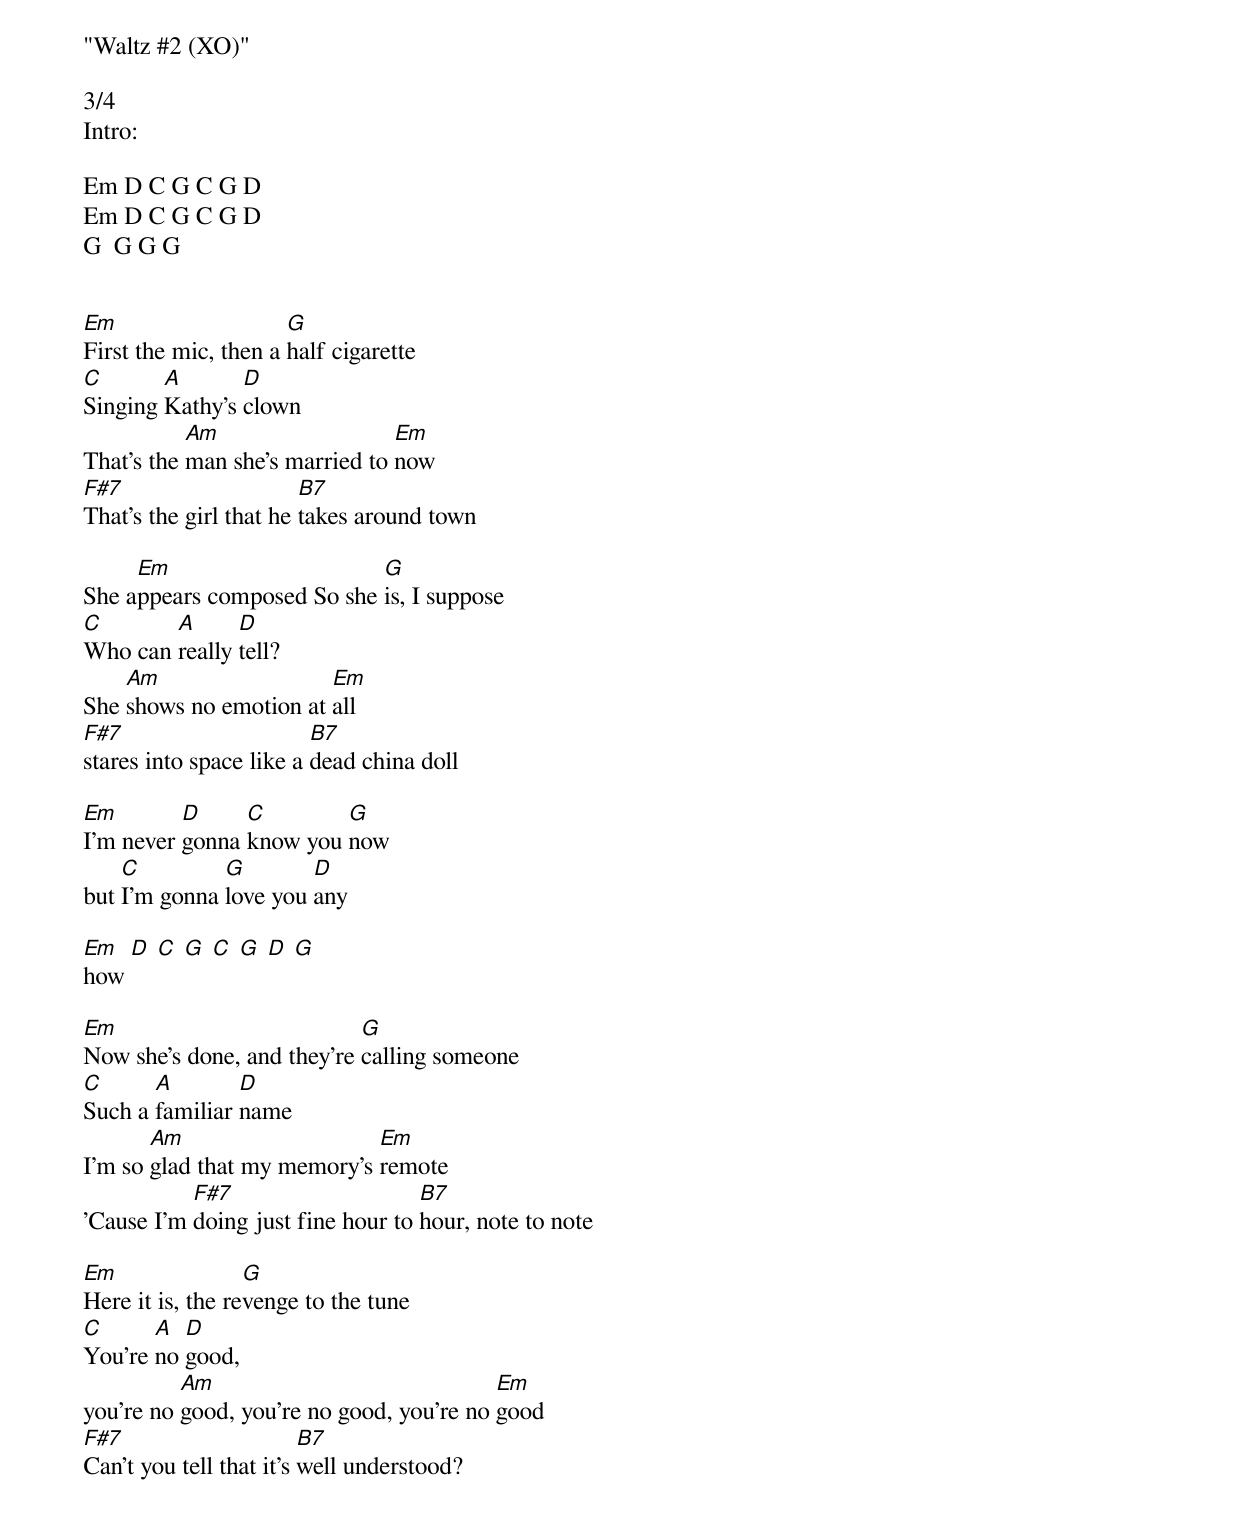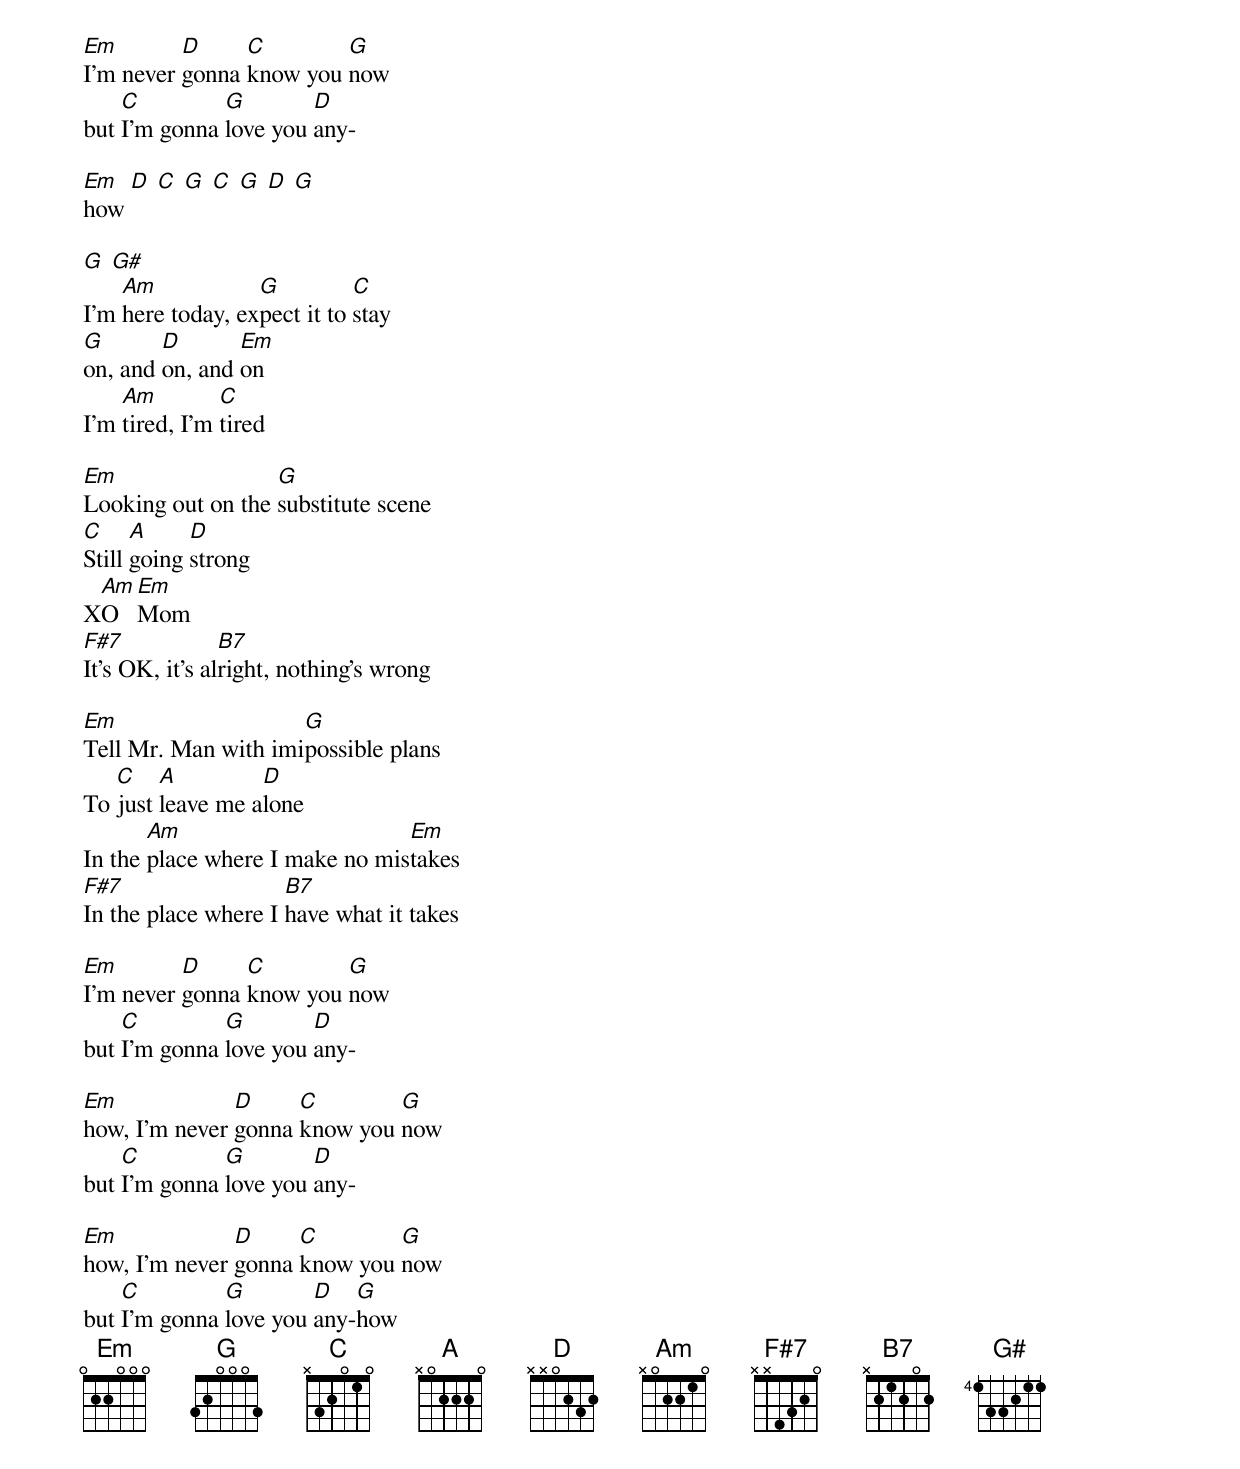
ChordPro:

"Waltz #2 (XO)"

3/4
Intro:

Em D C G C G D
Em D C G C G D
G  G G G


[Em]First the mic, then a [G]half cigarette
[C]Singing [A]Kathy's [D]clown
That's the [Am]man she's married to [Em]now
[F#7]That's the girl that he [B7]takes around town

She a[Em]ppears composed So she [G]is, I suppose
[C]Who can [A]really [D]tell?
She [Am]shows no emotion at [Em]all
[F#7]stares into space like a [B7]dead china doll

[Em]I'm never [D]gonna [C]know you [G]now
but [C]I'm gonna [G]love you [D]any

[Em]how [D] [C] [G] [C] [G] [D] [G]

[Em]Now she's done, and they're [G]calling someone
[C]Such a [A]familiar [D]name
I'm so [Am]glad that my memory's [Em]remote
'Cause I'm [F#7]doing just fine hour to [B7]hour, note to note

[Em]Here it is, the re[G]venge to the tune
[C]You're [A]no [D]good,
you're no [Am]good, you're no good, you're no [Em]good
[F#7]Can't you tell that it's [B7]well understood?

[Em]I'm never [D]gonna [C]know you [G]now
but [C]I'm gonna [G]love you [D]any-

[Em]how [D] [C] [G] [C] [G] [D] [G]

[G] [G#]
I'm [Am]here today, ex[G]pect it to [C]stay
[G]on, and [D]on, and [Em]on
I'm [Am]tired, I'm [C]tired

[Em]Looking out on the [G]substitute scene
[C]Still [A]going [D]strong
X[Am]O [Em]Mom
[F#7]It's OK, it's al[B7]right, nothing's wrong

[Em]Tell Mr. Man with imi[G]possible plans
To [C]just [A]leave me a[D]lone
In the [Am]place where I make no mis[Em]takes
[F#7]In the place where I [B7]have what it takes

[Em]I'm never [D]gonna [C]know you [G]now
but [C]I'm gonna [G]love you [D]any-

[Em]how, I'm never [D]gonna [C]know you [G]now
but [C]I'm gonna [G]love you [D]any-

[Em]how, I'm never [D]gonna [C]know you [G]now
but [C]I'm gonna [G]love you [D]any-[G]how
